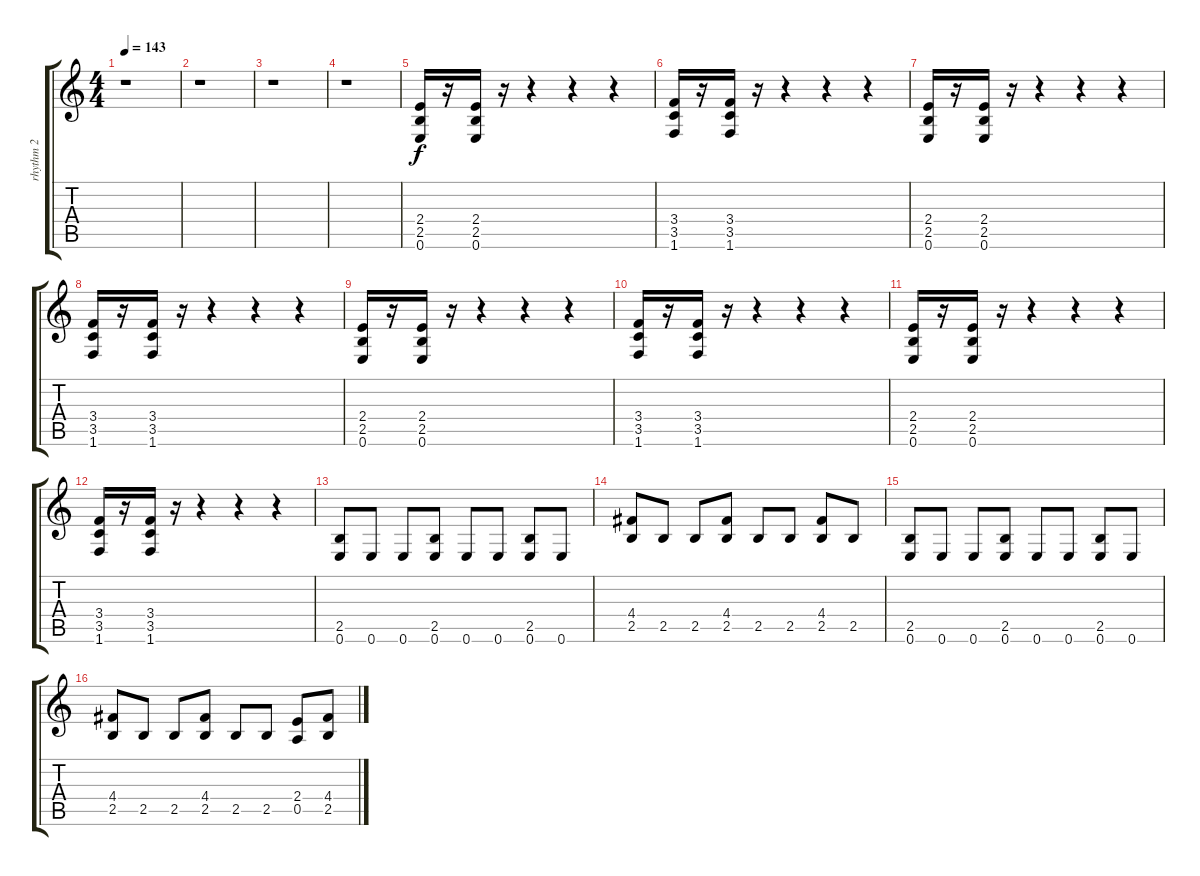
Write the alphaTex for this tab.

\track ("rhythm 2" "rhythm 2") {instrument electricguitarmuted}
\staff {score tabs}
\tuning (E4 B3 G3 D3 A2 E2) {hide}
\ts (4 4)
\tempo 143
\clef g2
\ks c
r.1{dy f} |
r.1 |
r.1 |
r.1 |
(2.4 2.5 0.6).16 r.16 (2.4 2.5 0.6).16 r.16 r.4 r.4 r.4 |
(3.4 3.5 1.6).16 r.16 (3.4 3.5 1.6).16 r.16 r.4 r.4 r.4 |
(2.4 2.5 0.6).16 r.16 (2.4 2.5 0.6).16 r.16 r.4 r.4 r.4 |
(3.4 3.5 1.6).16 r.16 (3.4 3.5 1.6).16 r.16 r.4 r.4 r.4 |
(2.4 2.5 0.6).16 r.16 (2.4 2.5 0.6).16 r.16 r.4 r.4 r.4 |
(3.4 3.5 1.6).16 r.16 (3.4 3.5 1.6).16 r.16 r.4 r.4 r.4 |
(2.4 2.5 0.6).16 r.16 (2.4 2.5 0.6).16 r.16 r.4 r.4 r.4 |
(3.4 3.5 1.6).16 r.16 (3.4 3.5 1.6).16 r.16 r.4 r.4 r.4 |
(2.5 0.6).8 0.6.8 0.6.8 (2.5 0.6).8 0.6.8 0.6.8 (2.5 0.6).8 0.6.8 |
(4.4 2.5).8 2.5.8 2.5.8 (4.4 2.5).8 2.5.8 2.5.8 (4.4 2.5).8 2.5.8 |
(2.5 0.6).8 0.6.8 0.6.8 (2.5 0.6).8 0.6.8 0.6.8 (2.5 0.6).8 0.6.8 |
(4.4 2.5).8 2.5.8 2.5.8 (4.4 2.5).8 2.5.8 2.5.8 (2.4 0.5).8 (4.4 2.5).8
